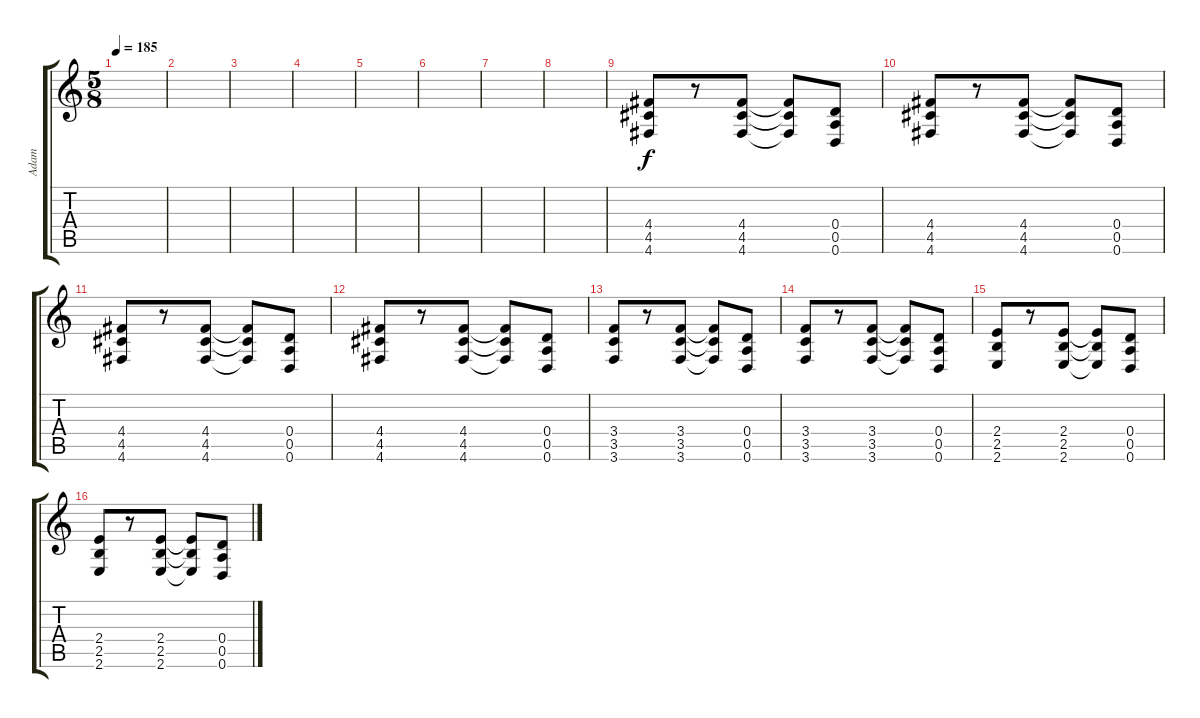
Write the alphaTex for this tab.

\track ("Adam" "Adam") {instrument electricguitarjazz}
\staff {score tabs}
\tuning (E4 B3 G3 D3 A2 D2) {hide}
\ts (5 8)
\tempo 185
\clef g2
\ks c
|
|
|
|
|
|
|
|
(4.4 4.5 4.6).8{instrument distortionguitar} r.8 (4.4 4.5 4.6).8 (4.4{t} 4.5{t} 4.6{t}).8 (0.4 0.5 0.6).8 |
(4.4 4.5 4.6).8 r.8 (4.4 4.5 4.6).8 (4.4{t} 4.5{t} 4.6{t}).8 (0.4 0.5 0.6).8 |
(4.4 4.5 4.6).8 r.8 (4.4 4.5 4.6).8 (4.4{t} 4.5{t} 4.6{t}).8 (0.4 0.5 0.6).8 |
(4.4 4.5 4.6).8 r.8 (4.4 4.5 4.6).8 (4.4{t} 4.5{t} 4.6{t}).8 (0.4 0.5 0.6).8 |
(3.4 3.5 3.6).8 r.8 (3.4 3.5 3.6).8 (3.4{t} 3.5{t} 3.6{t}).8 (0.4 0.5 0.6).8 |
(3.4 3.5 3.6).8 r.8 (3.4 3.5 3.6).8 (3.4{t} 3.5{t} 3.6{t}).8 (0.4 0.5 0.6).8 |
(2.4 2.5 2.6).8 r.8 (2.4 2.5 2.6).8 (2.4{t} 2.5{t} 2.6{t}).8 (0.4 0.5 0.6).8 |
(2.4 2.5 2.6).8 r.8 (2.4 2.5 2.6).8 (2.4{t} 2.5{t} 2.6{t}).8 (0.4 0.5 0.6).8
